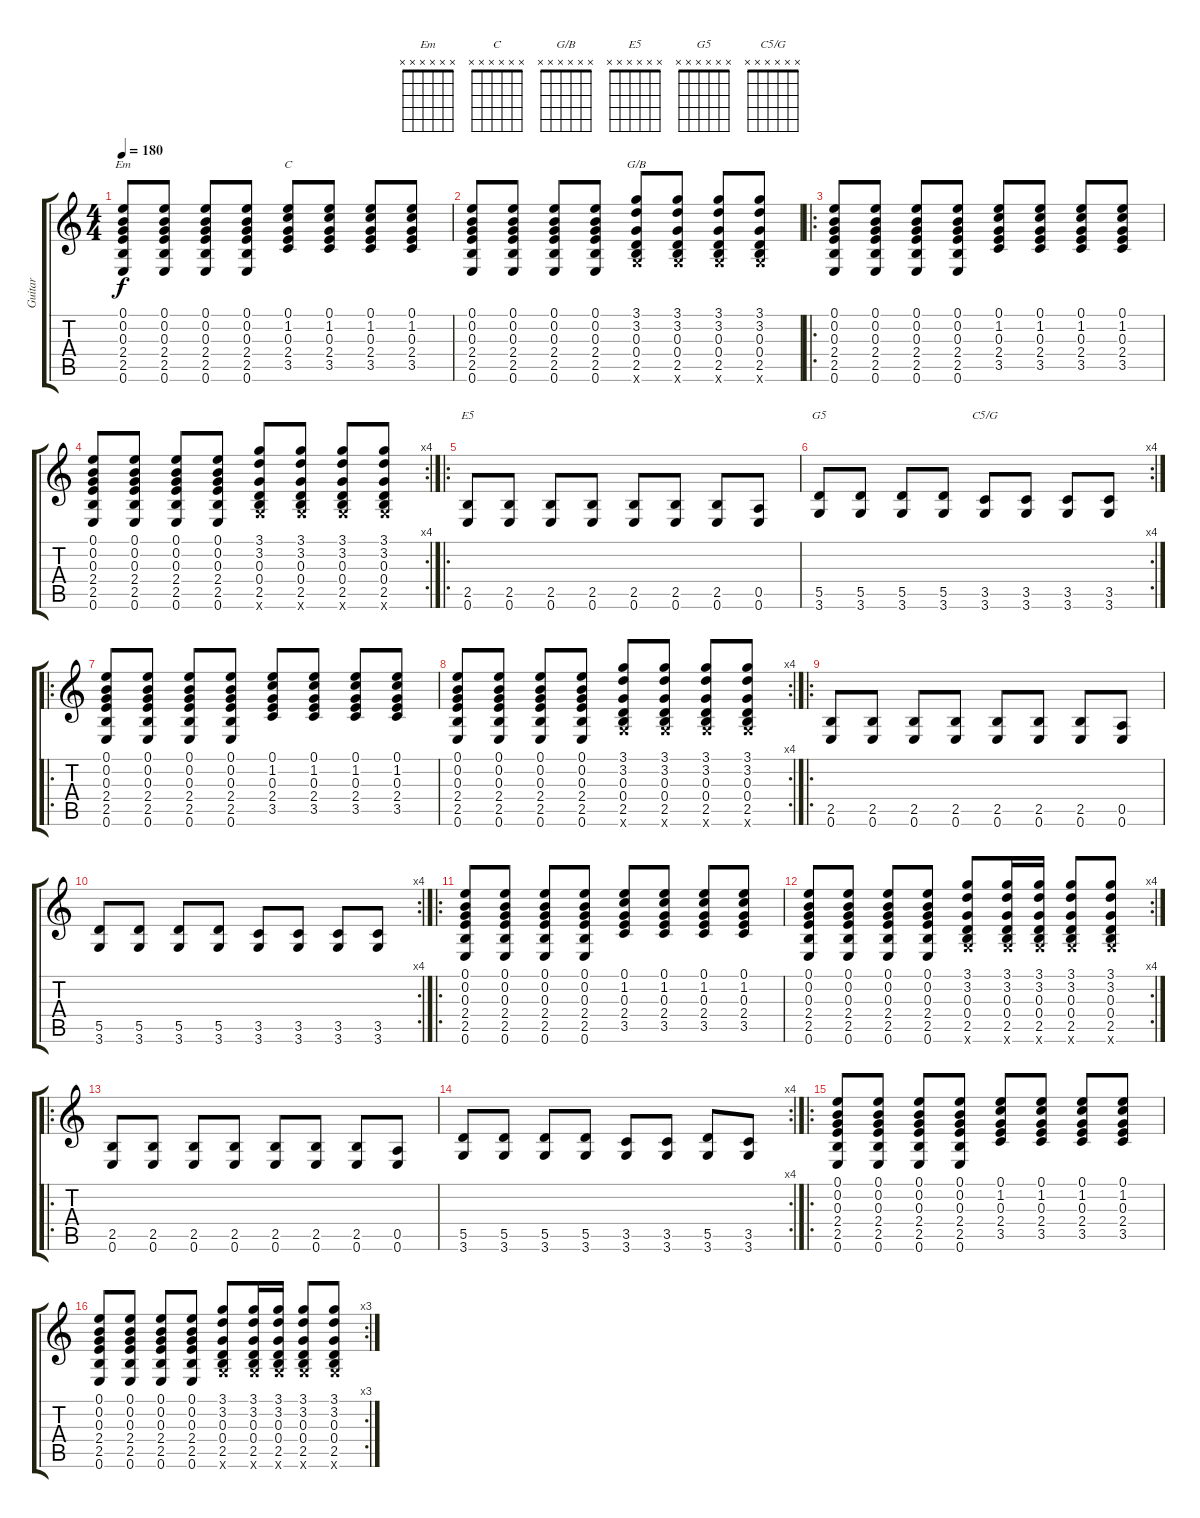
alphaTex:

\track ("Guitar" "Guitar") {instrument overdrivenguitar}
\staff {score tabs}
\tuning (E4 B3 G3 D3 A2 E2) {hide}
\chord ("Em" x x x x x x) {firstfret 0}
\chord ("C" x x x x x x) {firstfret 0}
\chord ("G/B" x x x x x x) {firstfret 0}
\chord ("E5" x x x x x x) {firstfret 0}
\chord ("G5" x x x x x x) {firstfret 0}
\chord ("C5/G" x x x x x x) {firstfret 0}
\ts (4 4)
\tempo 180
\clef g2
\ks c
(0.1 0.2 0.3 2.4 2.5 0.6).8{ch "Em" dy f balance 8 instrument overdrivenguitar} (0.1 0.2 0.3 2.4 2.5 0.6).8 (0.1 0.2 0.3 2.4 2.5 0.6).8 (0.1 0.2 0.3 2.4 2.5 0.6).8 (0.1 1.2 0.3 2.4 3.5).8{ch "C"} (0.1 1.2 0.3 2.4 3.5).8 (0.1 1.2 0.3 2.4 3.5).8 (0.1 1.2 0.3 2.4 3.5).8 |
(0.1 0.2 0.3 2.4 2.5 0.6).8 (0.1 0.2 0.3 2.4 2.5 0.6).8 (0.1 0.2 0.3 2.4 2.5 0.6).8 (0.1 0.2 0.3 2.4 2.5 0.6).8 (3.1 3.2 0.3 0.4 2.5 3.6{x}).8{ch "G/B"} (3.1 3.2 0.3 0.4 2.5 3.6{x}).8 (3.1 3.2 0.3 0.4 2.5 3.6{x}).8 (3.1 3.2 0.3 0.4 2.5 3.6{x}).8 |
\ro
(0.1 0.2 0.3 2.4 2.5 0.6).8{balance 6} (0.1 0.2 0.3 2.4 2.5 0.6).8 (0.1 0.2 0.3 2.4 2.5 0.6).8 (0.1 0.2 0.3 2.4 2.5 0.6).8 (0.1 1.2 0.3 2.4 3.5).8 (0.1 1.2 0.3 2.4 3.5).8 (0.1 1.2 0.3 2.4 3.5).8 (0.1 1.2 0.3 2.4 3.5).8 |
\rc 4
(0.1 0.2 0.3 2.4 2.5 0.6).8 (0.1 0.2 0.3 2.4 2.5 0.6).8 (0.1 0.2 0.3 2.4 2.5 0.6).8 (0.1 0.2 0.3 2.4 2.5 0.6).8 (3.1 3.2 0.3 0.4 2.5 3.6{x}).8 (3.1 3.2 0.3 0.4 2.5 3.6{x}).8 (3.1 3.2 0.3 0.4 2.5 3.6{x}).8 (3.1 3.2 0.3 0.4 2.5 3.6{x}).8 |
\ro
(2.5 0.6).8{ch "E5"} (2.5 0.6).8 (2.5 0.6).8 (2.5 0.6).8 (2.5 0.6).8 (2.5 0.6).8 (2.5 0.6).8 (0.5 0.6).8 |
\rc 4
(5.5 3.6).8{ch "G5"} (5.5 3.6).8 (5.5 3.6).8 (5.5 3.6).8 (3.5 3.6).8{ch "C5/G"} (3.5 3.6).8 (3.5 3.6).8 (3.5 3.6).8 |
\ro
(0.1 0.2 0.3 2.4 2.5 0.6).8 (0.1 0.2 0.3 2.4 2.5 0.6).8 (0.1 0.2 0.3 2.4 2.5 0.6).8 (0.1 0.2 0.3 2.4 2.5 0.6).8 (0.1 1.2 0.3 2.4 3.5).8 (0.1 1.2 0.3 2.4 3.5).8 (0.1 1.2 0.3 2.4 3.5).8 (0.1 1.2 0.3 2.4 3.5).8 |
\rc 4
(0.1 0.2 0.3 2.4 2.5 0.6).8 (0.1 0.2 0.3 2.4 2.5 0.6).8 (0.1 0.2 0.3 2.4 2.5 0.6).8 (0.1 0.2 0.3 2.4 2.5 0.6).8 (3.1 3.2 0.3 0.4 2.5 3.6{x}).8 (3.1 3.2 0.3 0.4 2.5 3.6{x}).8 (3.1 3.2 0.3 0.4 2.5 3.6{x}).8 (3.1 3.2 0.3 0.4 2.5 3.6{x}).8 |
\ro
(2.5 0.6).8 (2.5 0.6).8 (2.5 0.6).8 (2.5 0.6).8 (2.5 0.6).8 (2.5 0.6).8 (2.5 0.6).8 (0.5 0.6).8 |
\rc 4
(5.5 3.6).8 (5.5 3.6).8 (5.5 3.6).8 (5.5 3.6).8 (3.5 3.6).8 (3.5 3.6).8 (3.5 3.6).8 (3.5 3.6).8 |
\ro
(0.1 0.2 0.3 2.4 2.5 0.6).8 (0.1 0.2 0.3 2.4 2.5 0.6).8 (0.1 0.2 0.3 2.4 2.5 0.6).8 (0.1 0.2 0.3 2.4 2.5 0.6).8 (0.1 1.2 0.3 2.4 3.5).8 (0.1 1.2 0.3 2.4 3.5).8 (0.1 1.2 0.3 2.4 3.5).8 (0.1 1.2 0.3 2.4 3.5).8 |
\rc 4
(0.1 0.2 0.3 2.4 2.5 0.6).8 (0.1 0.2 0.3 2.4 2.5 0.6).8 (0.1 0.2 0.3 2.4 2.5 0.6).8 (0.1 0.2 0.3 2.4 2.5 0.6).8 (3.1 3.2 0.3 0.4 2.5 3.6{x}).8 (3.1 3.2 0.3 0.4 2.5 3.6{x}).16 (3.1 3.2 0.3 0.4 2.5 3.6{x}).16 (3.1 3.2 0.3 0.4 2.5 3.6{x}).8 (3.1 3.2 0.3 0.4 2.5 3.6{x}).8 |
\ro
(2.5 0.6).8 (2.5 0.6).8 (2.5 0.6).8 (2.5 0.6).8 (2.5 0.6).8 (2.5 0.6).8 (2.5 0.6).8 (0.5 0.6).8 |
\rc 4
(5.5 3.6).8 (5.5 3.6).8 (5.5 3.6).8 (5.5 3.6).8 (3.5 3.6).8 (3.5 3.6).8 (5.5 3.6).8 (3.5 3.6).8 |
\ro
(0.1 0.2 0.3 2.4 2.5 0.6).8 (0.1 0.2 0.3 2.4 2.5 0.6).8 (0.1 0.2 0.3 2.4 2.5 0.6).8 (0.1 0.2 0.3 2.4 2.5 0.6).8 (0.1 1.2 0.3 2.4 3.5).8 (0.1 1.2 0.3 2.4 3.5).8 (0.1 1.2 0.3 2.4 3.5).8 (0.1 1.2 0.3 2.4 3.5).8 |
\rc 3
(0.1 0.2 0.3 2.4 2.5 0.6).8 (0.1 0.2 0.3 2.4 2.5 0.6).8 (0.1 0.2 0.3 2.4 2.5 0.6).8 (0.1 0.2 0.3 2.4 2.5 0.6).8 (3.1 3.2 0.3 0.4 2.5 3.6{x}).8 (3.1 3.2 0.3 0.4 2.5 3.6{x}).16 (3.1 3.2 0.3 0.4 2.5 3.6{x}).16 (3.1 3.2 0.3 0.4 2.5 3.6{x}).8 (3.1 3.2 0.3 0.4 2.5 3.6{x}).8
